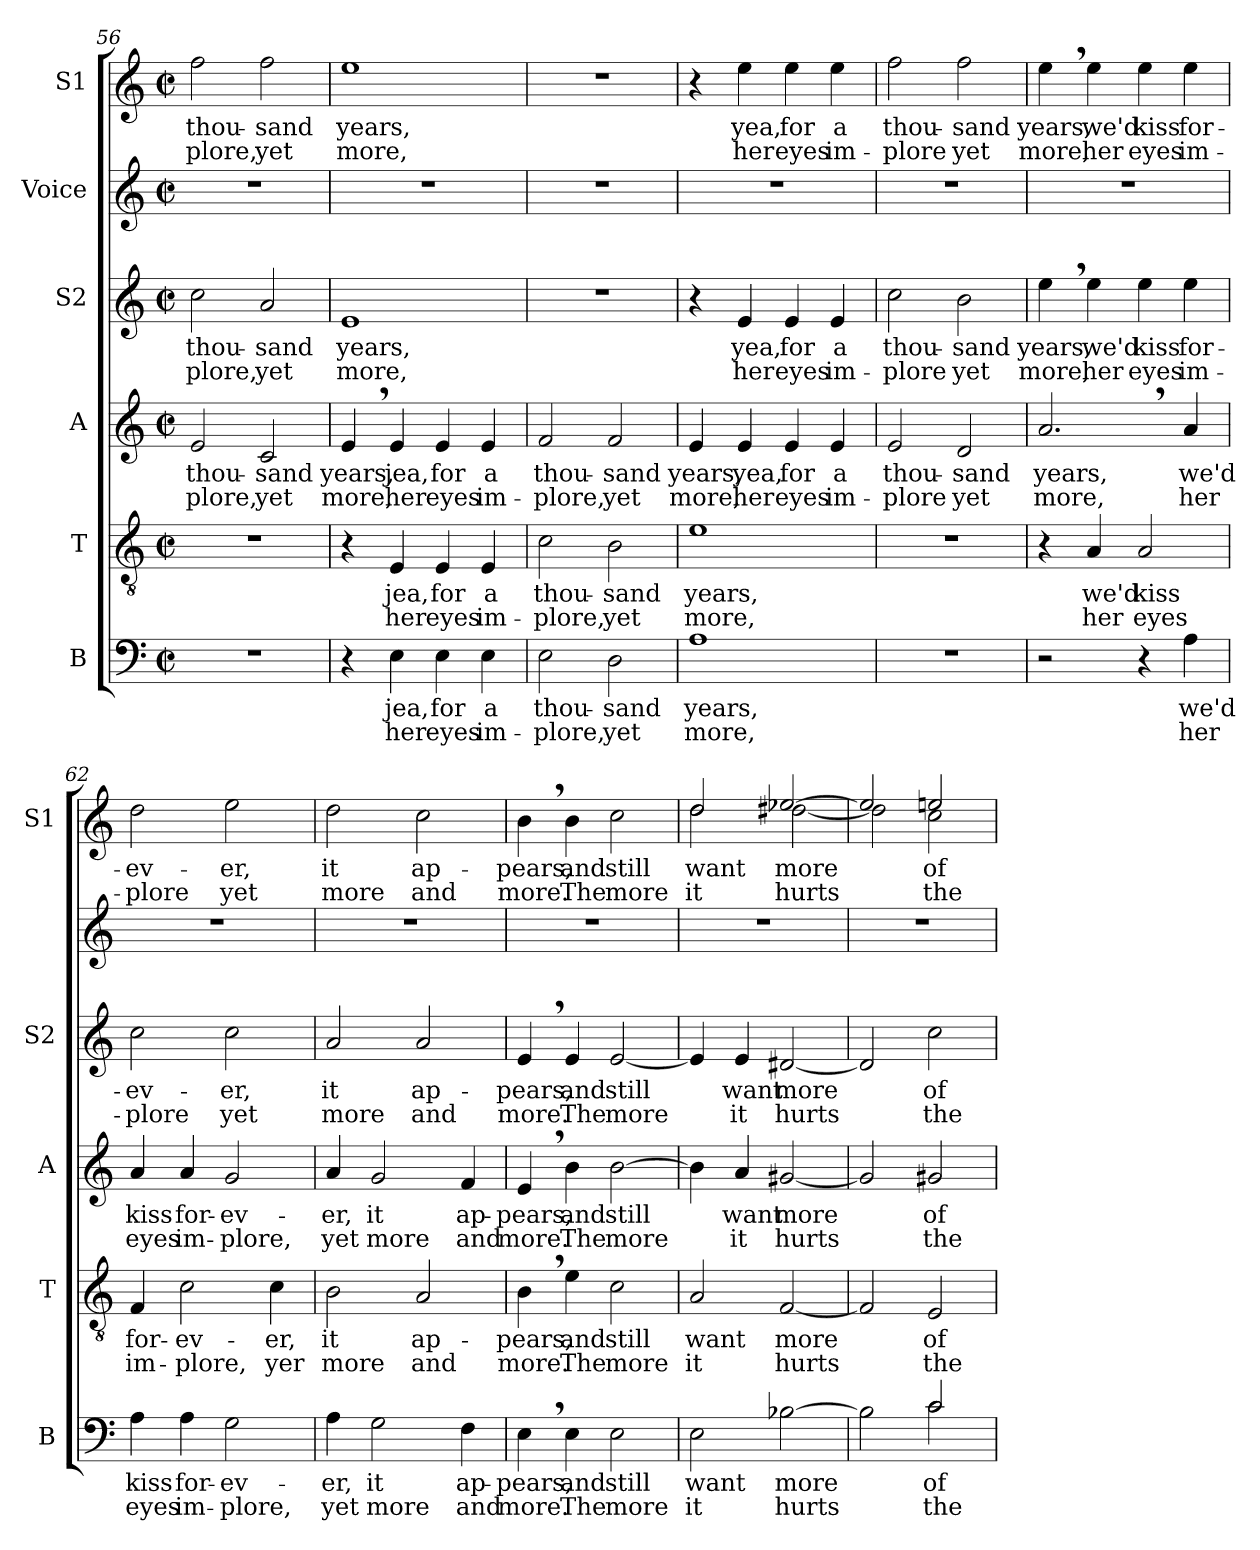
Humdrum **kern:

**kern	**text	**text	**kern	**text	**text	**kern	**text	**text	**kern	**text	**text	**kern	**kern	**text	**text
*part6	*part6	*part6	*part5	*part5	*part5	*part4	*part4	*part4	*part3	*part3	*part3	*part2	*part1	*part1	*part1
*staff6	*staff6	*staff6	*staff5	*staff5	*staff5	*staff4	*staff4	*staff4	*staff3	*staff3	*staff3	*staff2	*staff1	*staff1	*staff1
*I"B	*	*	*I"T	*	*	*I"A	*	*	*I"S2	*	*	*I"Voice	*I"S1	*	*
*I'B	*	*	*I'T	*	*	*I'A	*	*	*I'S2	*	*	*	*I'S1	*	*
*clefF4	*	*	*clefGv2	*	*	*clefG2	*	*	*clefG2	*	*	*clefG2	*clefG2	*	*
*k[]	*	*	*k[]	*	*	*k[]	*	*	*k[]	*	*	*k[]	*k[]	*	*
*C:	*	*	*C:	*	*	*C:	*	*	*C:	*	*	*C:	*C:	*	*
*M2/2	*	*	*M2/2	*	*	*M2/2	*	*	*M2/2	*	*	*M2/2	*M2/2	*	*
*met(c|)	*	*	*met(c|)	*	*	*met(c|)	*	*	*met(c|)	*	*	*met(c|)	*met(c|)	*	*
=56	=56	=56	=56	=56	=56	=56	=56	=56	=56	=56	=56	=56	=56	=56	=56
!	!	!	!	!	!	!	!LO:LY:b	!LO:LY:b	!	!LO:LY:b	!LO:LY:b	!	!	!LO:LY:b	!LO:LY:b
1r	.	.	1r	.	.	2e/	thou-	-plore,	2cc\	thou-	-plore,	1r	2ff\	thou-	-plore,
!	!	!	!	!	!	!	!LO:LY:b	!LO:LY:b	!	!LO:LY:b	!LO:LY:b	!	!	!LO:LY:b	!LO:LY:b
.	.	.	.	.	.	2c/	-sand	yet	2a/	-sand	yet	.	2ff\	-sand	yet
=57	=57	=57	=57	=57	=57	=57	=57	=57	=57	=57	=57	=57	=57	=57	=57
!	!	!	!	!	!	!	!LO:LY:b	!LO:LY:b	!	!LO:LY:b	!LO:LY:b	!	!	!LO:LY:b	!LO:LY:b
4r	.	.	4r	.	.	4e,>/	years,	more,	1e	years,	more,	1r	1ee	years,	more,
!	!LO:LY:b	!LO:LY:b	!	!LO:LY:b	!LO:LY:b	!	!LO:LY:b	!LO:LY:b	!	!	!	!	!	!	!
4E\	jea,	her	4E/	jea,	her	4e/	jea,	her	.	.	.	.	.	.	.
!	!LO:LY:b	!LO:LY:b	!	!LO:LY:b	!LO:LY:b	!	!LO:LY:b	!LO:LY:b	!	!	!	!	!	!	!
4E\	for	eyes	4E/	for	eyes	4e/	for	eyes	.	.	.	.	.	.	.
!	!LO:LY:b	!LO:LY:b	!	!LO:LY:b	!LO:LY:b	!	!LO:LY:b	!LO:LY:b	!	!	!	!	!	!	!
4E\	a	im-	4E/	a	im-	4e/	a	im-	.	.	.	.	.	.	.
=58	=58	=58	=58	=58	=58	=58	=58	=58	=58	=58	=58	=58	=58	=58	=58
!	!LO:LY:b	!LO:LY:b	!	!LO:LY:b	!LO:LY:b	!	!LO:LY:b	!LO:LY:b	!	!	!	!	!	!	!
2E\	thou-	-plore,	2c\	thou-	-plore,	2f/	thou-	-plore,	1r	.	.	1r	1r	.	.
!	!LO:LY:b	!LO:LY:b	!	!LO:LY:b	!LO:LY:b	!	!LO:LY:b	!LO:LY:b	!	!	!	!	!	!	!
2D\	-sand	yet	2B\	-sand	yet	2f/	-sand	yet	.	.	.	.	.	.	.
=59	=59	=59	=59	=59	=59	=59	=59	=59	=59	=59	=59	=59	=59	=59	=59
!	!LO:LY:b	!LO:LY:b	!	!LO:LY:b	!LO:LY:b	!	!LO:LY:b	!LO:LY:b	!	!	!	!	!	!	!
1A	years,	more,	1e	years,	more,	4e/	years,	more,	4r	.	.	1r	4r	.	.
!	!	!	!	!	!	!	!LO:LY:b	!LO:LY:b	!	!LO:LY:b	!LO:LY:b	!	!	!LO:LY:b	!LO:LY:b
.	.	.	.	.	.	4e/	yea,	her	4e/	yea,	her	.	4ee\	yea,	her
!	!	!	!	!	!	!	!LO:LY:b	!LO:LY:b	!	!LO:LY:b	!LO:LY:b	!	!	!LO:LY:b	!LO:LY:b
.	.	.	.	.	.	4e/	for	eyes	4e/	for	eyes	.	4ee\	for	eyes
!	!	!	!	!	!	!	!LO:LY:b	!LO:LY:b	!	!LO:LY:b	!LO:LY:b	!	!	!LO:LY:b	!LO:LY:b
.	.	.	.	.	.	4e/	a	im-	4e/	a	im-	.	4ee\	a	im-
=60	=60	=60	=60	=60	=60	=60	=60	=60	=60	=60	=60	=60	=60	=60	=60
!	!	!	!	!	!	!	!LO:LY:b	!LO:LY:b	!	!LO:LY:b	!LO:LY:b	!	!	!LO:LY:b	!LO:LY:b
1r	.	.	1r	.	.	2e/	thou-	-plore	2cc\	thou-	-plore	1r	2ff\	thou-	-plore
!	!	!	!	!	!	!	!LO:LY:b	!LO:LY:b	!	!LO:LY:b	!LO:LY:b	!	!	!LO:LY:b	!LO:LY:b
.	.	.	.	.	.	2d/	-sand	yet	2b\	-sand	yet	.	2ff\	-sand	yet
!!LO:PB:g=z
=61	=61	=61	=61	=61	=61	=61	=61	=61	=61	=61	=61	=61	=61	=61	=61
!	!	!	!	!	!	!	!LO:LY:b	!LO:LY:b	!	!LO:LY:b	!LO:LY:b	!	!	!LO:LY:b	!LO:LY:b
2r	.	.	4r	.	.	2.a,>/	years,	more,	4ee,>\	years,	more,	1r	4ee,>\	years,	more,
!	!	!	!	!LO:LY:b	!LO:LY:b	!	!	!	!	!LO:LY:b	!LO:LY:b	!	!	!LO:LY:b	!LO:LY:b
.	.	.	4A/	we'd	her	.	.	.	4ee\	we'd	her	.	4ee\	we'd	her
!	!	!	!	!LO:LY:b	!LO:LY:b	!	!	!	!	!LO:LY:b	!LO:LY:b	!	!	!LO:LY:b	!LO:LY:b
4r	.	.	2A/	kiss	eyes	.	.	.	4ee\	kiss	eyes	.	4ee\	kiss	eyes
!	!LO:LY:b	!LO:LY:b	!	!	!	!	!LO:LY:b	!LO:LY:b	!	!LO:LY:b	!LO:LY:b	!	!	!LO:LY:b	!LO:LY:b
4A\	we'd	her	.	.	.	4a/	we'd	her	4ee\	for-	im-	.	4ee\	for-	im-
=62	=62	=62	=62	=62	=62	=62	=62	=62	=62	=62	=62	=62	=62	=62	=62
!	!LO:LY:b	!LO:LY:b	!	!LO:LY:b	!LO:LY:b	!	!LO:LY:b	!LO:LY:b	!	!LO:LY:b	!LO:LY:b	!	!	!LO:LY:b	!LO:LY:b
4A\	kiss	eyes	4F/	for-	im-	4a/	kiss	eyes	2cc\	-ev-	-plore	1r	2dd\	-ev-	-plore
!	!LO:LY:b	!LO:LY:b	!	!LO:LY:b	!LO:LY:b	!	!LO:LY:b	!LO:LY:b	!	!	!	!	!	!	!
4A\	for-	im-	2c\	-ev-	-plore,	4a/	for-	im-	.	.	.	.	.	.	.
!	!LO:LY:b	!LO:LY:b	!	!	!	!	!LO:LY:b	!LO:LY:b	!	!LO:LY:b	!LO:LY:b	!	!	!LO:LY:b	!LO:LY:b
2G\	-ev-	-plore,	.	.	.	2g/	-ev-	-plore,	2cc\	-er,	yet	.	2ee\	-er,	yet
!	!	!	!	!LO:LY:b	!LO:LY:b	!	!	!	!	!	!	!	!	!	!
.	.	.	4c\	-er,	yer	.	.	.	.	.	.	.	.	.	.
=63	=63	=63	=63	=63	=63	=63	=63	=63	=63	=63	=63	=63	=63	=63	=63
!	!LO:LY:b	!LO:LY:b	!	!LO:LY:b	!LO:LY:b	!	!LO:LY:b	!LO:LY:b	!	!LO:LY:b	!LO:LY:b	!	!	!LO:LY:b	!LO:LY:b
4A\	-er,	yet	2B\	it	more	4a/	-er,	yet	2a/	it	more	1r	2dd\	it	more
!	!LO:LY:b	!LO:LY:b	!	!	!	!	!LO:LY:b	!LO:LY:b	!	!	!	!	!	!	!
2G\	it	more	.	.	.	2g/	it	more	.	.	.	.	.	.	.
!	!	!	!	!LO:LY:b	!LO:LY:b	!	!	!	!	!LO:LY:b	!LO:LY:b	!	!	!LO:LY:b	!LO:LY:b
.	.	.	2A/	ap-	and	.	.	.	2a/	ap-	and	.	2cc\	ap-	and
!	!LO:LY:b	!LO:LY:b	!	!	!	!	!LO:LY:b	!LO:LY:b	!	!	!	!	!	!	!
4F\	ap-	and	.	.	.	4f/	ap-	and	.	.	.	.	.	.	.
=64	=64	=64	=64	=64	=64	=64	=64	=64	=64	=64	=64	=64	=64	=64	=64
!	!LO:LY:b	!LO:LY:b	!	!LO:LY:b	!LO:LY:b	!	!LO:LY:b	!LO:LY:b	!	!LO:LY:b	!LO:LY:b	!	!	!LO:LY:b	!LO:LY:b
4E,>\	-pears,	more.	4B,>\	-pears,	more.	4e,>/	-pears,	more.	4e,>/	-pears,	more.	1r	4b,>\	-pears,	more.
!	!LO:LY:b	!LO:LY:b	!	!LO:LY:b	!LO:LY:b	!	!LO:LY:b	!LO:LY:b	!	!LO:LY:b	!LO:LY:b	!	!	!LO:LY:b	!LO:LY:b
4E\	and	The	4e\	and	The	4b\	and	The	4e/	and	The	.	4b\	and	The
!	!LO:LY:b	!LO:LY:b	!	!LO:LY:b	!LO:LY:b	!	!LO:LY:b	!LO:LY:b	!	!LO:LY:b	!LO:LY:b	!	!	!LO:LY:b	!LO:LY:b
2E\	still	more	2c\	still	more	[2b\	still	more	[2e/	still	more	.	2cc\	still	more
=65	=65	=65	=65	=65	=65	=65	=65	=65	=65	=65	=65	=65	=65	=65	=65
!	!LO:LY:b	!LO:LY:b	!	!LO:LY:b	!LO:LY:b	!	!	!	!	!	!	!	!	!LO:LY:b	!LO:LY:b
*	*	*	*	*	*	*	*	*	*	*	*	*	*^	*	*
2E\	want	it	2A/	want	it	4b\]	.	.	4e/]	.	.	1r	2dd/	2dd\	want	it
!	!	!	!	!	!	!	!LO:LY:b	!LO:LY:b	!	!LO:LY:b	!LO:LY:b	!	!	!	!	!
.	.	.	.	.	.	4a/	want	it	4e/	want	it	.	.	.	.	.
!	!LO:LY:b	!LO:LY:b	!	!LO:LY:b	!LO:LY:b	!	!LO:LY:b	!LO:LY:b	!	!LO:LY:b	!LO:LY:b	!	!	!	!LO:LY:b	!LO:LY:b
[2B-X\	more	hurts	[2F/	more	hurts	[2g#X/	more	hurts	[2d#X/	more	hurts	.	[>2ee-X/	[<2dd#X\	more	hurts
=66	=66	=66	=66	=66	=66	=66	=66	=66	=66	=66	=66	=66	=66	=66	=66	=66
*^	*	*	*	*	*	*	*	*	*	*	*	*	*	*	*	*
2B-\]	2ryy	.	.	2F/]	.	.	2g#/]	.	.	2d#/]	.	.	1r	2ee-/]	2dd#\]	.	.
!	!	!LO:LY:b	!LO:LY:b	!	!LO:LY:b	!LO:LY:b	!	!LO:LY:b	!LO:LY:b	!	!LO:LY:b	!LO:LY:b	!	!	!	!LO:LY:b	!LO:LY:b
2c/	2c\	of	the	2E/	of	the	2g#X/	of	the	2cc\	of	the	.	2een/	2cc\	of	the
*v	*v	*	*	*	*	*	*	*	*	*	*	*	*	*v	*v	*	*
=	=	=	=	=	=	=	=	=	=	=	=	=	=	=	=
*-	*-	*-	*-	*-	*-	*-	*-	*-	*-	*-	*-	*-	*-	*-	*-
